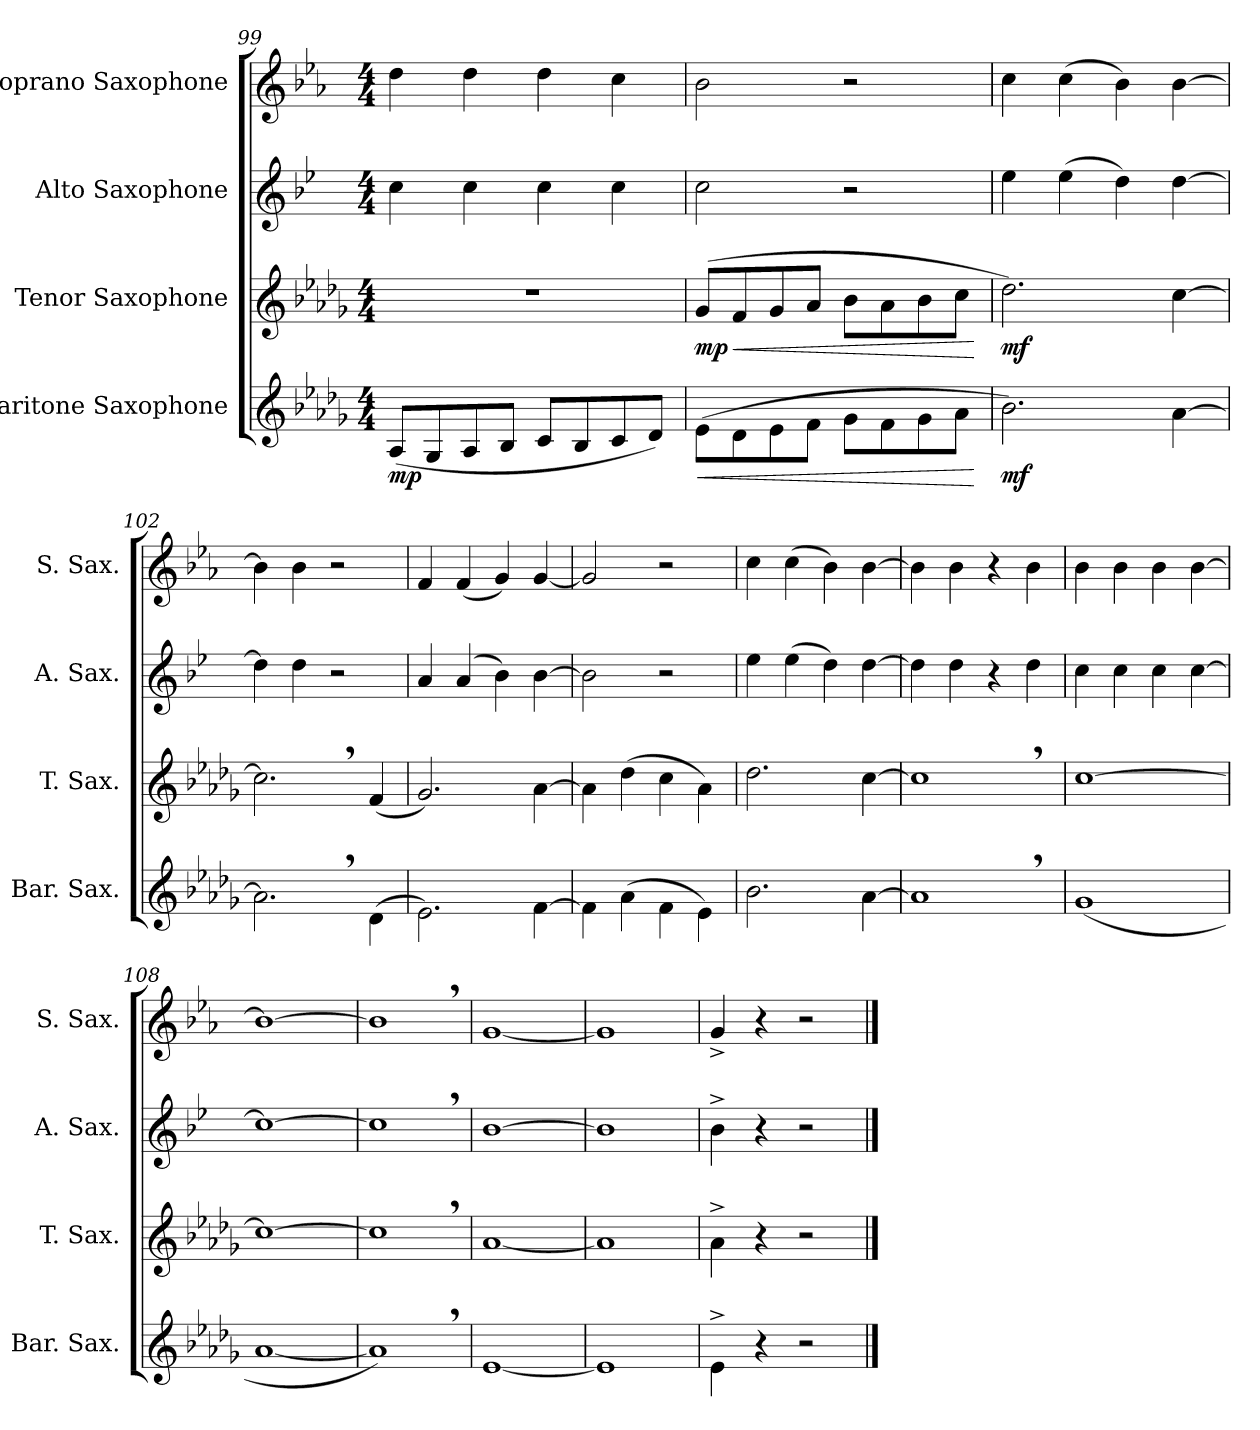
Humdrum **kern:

**kern	**dynam	**kern	**dynam	**kern	**kern
*part4	*part4	*part3	*part3	*part2	*part1
*staff4	*staff4	*staff3	*staff3	*staff2	*staff1
*I"Baritone Saxophone	*	*I"Tenor Saxophone	*	*I"Alto Saxophone	*I"Soprano Saxophone
*I'Bar. Sax.	*	*I'T. Sax.	*	*I'A. Sax.	*I'S. Sax.
*clefG2	*	*clefG2	*	*clefG2	*clefG2
*ITrd12c21	*	*ITrd8c14	*	*ITrd5c9	*ITrd1c2
*k[b-e-a-d-g-]	*	*k[b-e-a-d-g-]	*	*k[b-e-a-d-g-]	*k[b-e-a-d-g-]
*M4/4	*	*M4/4	*	*M4/4	*M4/4
=99	=99	=99	=99	=99	=99
!	!LO:DY:b	!	!	!	!
(<8AA-/L	mp	1r	.	4e-\	4cc\
8GG-/	.	.	.	.	.
8AA-/	.	.	.	4e-\	4cc\
8BB-/J	.	.	.	.	.
8C/L	.	.	.	4e-\	4cc\
8BB-/	.	.	.	.	.
8C/	.	.	.	4e-\	4b-\
8D-/J)	.	.	.	.	.
=100	=100	=100	=100	=100	=100
!	!LO:HP:b	!	!LO:DY:b	!	!
(>8E-\L	<	(>8G-/L	mp	2e-\	2a-\
!	!	!	!LO:HP:b	!	!
8D-\	.	8F/	<	.	.
8E-\	.	8G-/	.	.	.
8F\J	.	8A-/J	.	.	.
8G-\L	.	8B-\L	.	2r	2r
8F\	.	8A-\	.	.	.
8G-\	.	8B-\	.	.	.
8A-\J	.	8c\J	.	.	.
.	[	.	[	.	.
=101	=101	=101	=101	=101	=101
!	!LO:DY:b	!	!LO:DY:b	!	!
2.B-\)	mf	2.d-\)	mf	4g-\	4b-\
.	.	.	.	(>4g-\	(>4b-\
.	.	.	.	4f\)	4a-\)
[4A-\	.	[4c\	.	[4f\	[4a-\
=102	=102	=102	=102	=102	=102
2.A-,\]	.	2.c,\]	.	4f\]	4a-\]
.	.	.	.	4f\	4a-\
.	.	.	.	2r	2r
(>4D-\	.	(<4F/	.	.	.
=103	=103	=103	=103	=103	=103
2.E-\)	.	2.G-/)	.	4c/	4e-/
.	.	.	.	(>4c/	(<4e-/
.	.	.	.	4d-\)	4f/)
[4F\	.	[4A-\	.	[4d-\	[4f/
!!LO:PB:g=z
=104	=104	=104	=104	=104	=104
4F\]	.	4A-\]	.	2d-\]	2f/]
(>4A-\	.	(>4d-\	.	.	.
4F\	.	4c\	.	2r	2r
4E-\)	.	4A-\)	.	.	.
=105	=105	=105	=105	=105	=105
2.B-\	.	2.d-\	.	4g-\	4b-\
.	.	.	.	(>4g-\	(>4b-\
.	.	.	.	4f\)	4a-\)
[4A-\	.	[4c\	.	[4f\	[4a-\
=106	=106	=106	=106	=106	=106
1A-,]	.	1c,]	.	4f\]	4a-\]
.	.	.	.	4f\	4a-\
.	.	.	.	4r	4r
.	.	.	.	4f\	4a-\
=107	=107	=107	=107	=107	=107
(>1G-	.	[1c	.	4e-\	4a-\
.	.	.	.	4e-\	4a-\
.	.	.	.	4e-\	4a-\
.	.	.	.	[4e-\	[4a-\
=108	=108	=108	=108	=108	=108
[1A-	.	1c_	.	1e-_	1a-_
=109	=109	=109	=109	=109	=109
1A-,])	.	1c,]	.	1e-,]	1a-,]
=110	=110	=110	=110	=110	=110
[1E-	.	[1A-	.	[1d-	[1f
=111	=111	=111	=111	=111	=111
1E-]	.	1A-]	.	1d-]	1f]
=112	=112	=112	=112	=112	=112
4E-^\	.	4A-^\	.	4d-^\	4f^/
4r	.	4r	.	4r	4r
2r	.	2r	.	2r	2r
==	==	==	==	==	==
*-	*-	*-	*-	*-	*-
